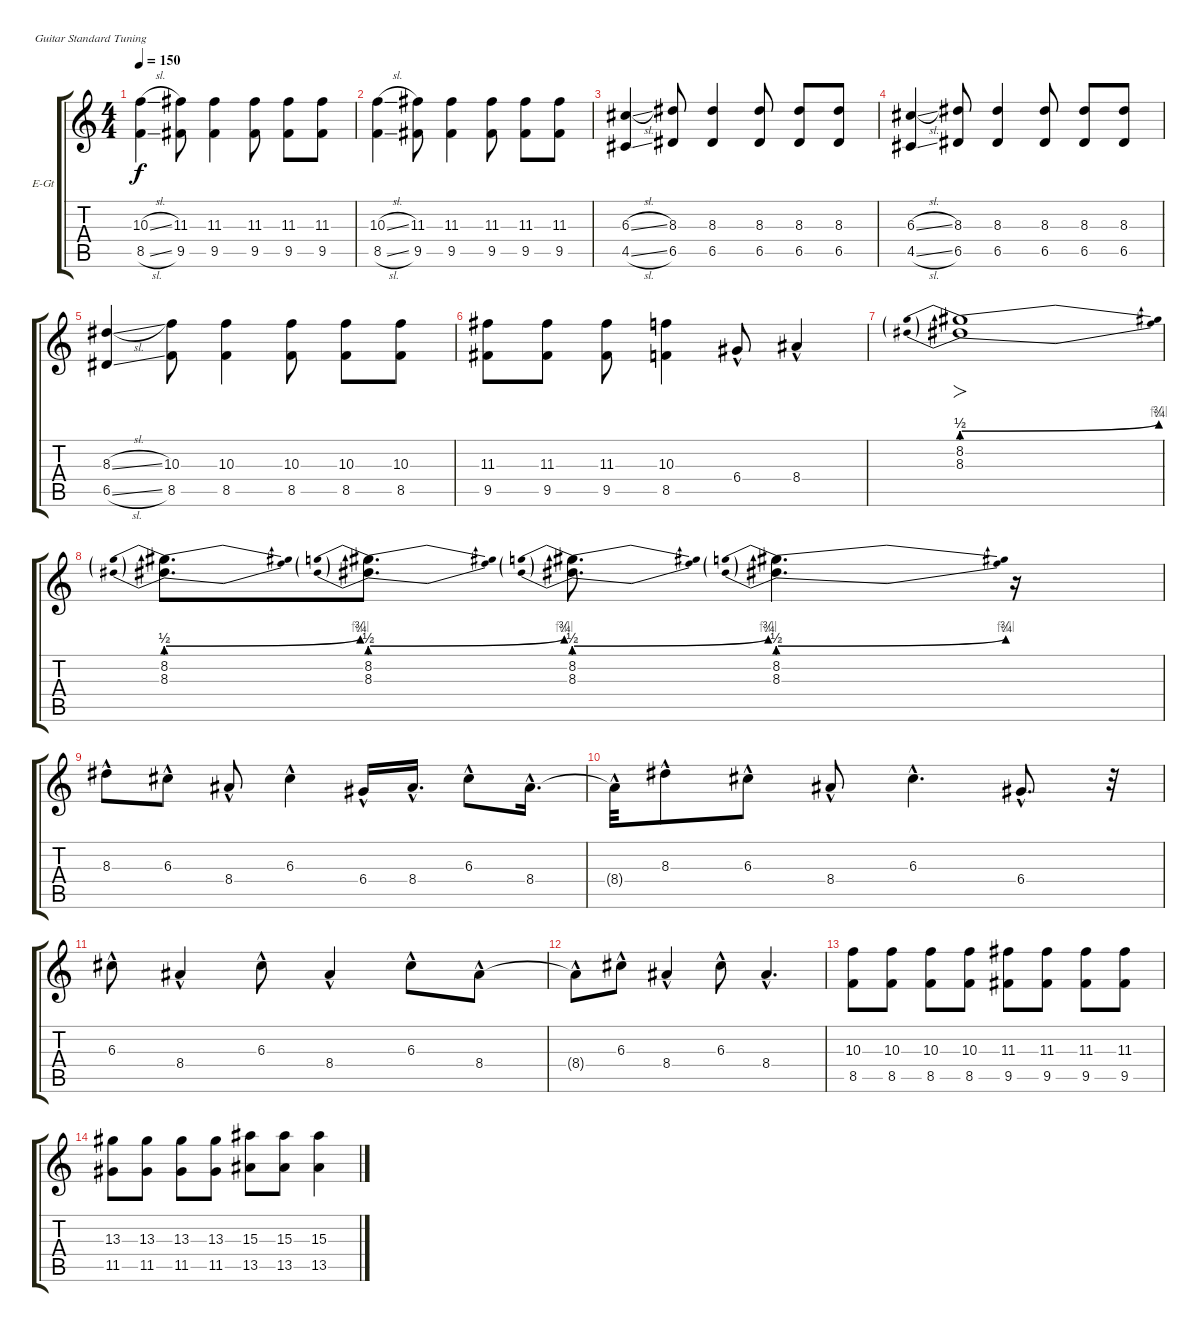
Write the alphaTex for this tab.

\defaultSystemsLayout 4
\bracketExtendMode groupsimilarinstruments
\firstSystemTrackNameOrientation horizontal
\otherSystemsTrackNameOrientation horizontal
\track ("Electric Guitar" "E-Gt") {instrument overdrivenguitar}
\staff {score tabs}
\tuning (E4 B3 G3 D3 A2 E2)
\ts (4 4)
\tempo 150
\clef g2
\scale
0.333333
\ks c
(8.5{sl} 10.3{sl}).4{dy f} (9.5 11.3).8 (9.5 11.3).4 (9.5 11.3).8 (9.5 11.3).8 (9.5 11.3).8 |
\scale
0.333333 (8.5{sl} 10.3{sl}).4 (9.5 11.3).8 (9.5 11.3).4 (9.5 11.3).8 (9.5 11.3).8 (9.5 11.3).8 |
\scale
0.333333 (4.5{sl} 6.3{sl}).4 (6.5 8.3).8 (6.5 8.3).4 (6.5 8.3).8 (6.5 8.3).8 (6.5 8.3).8 |
\scale
0.333333 (4.5{sl} 6.3{sl}).4 (6.5 8.3).8 (6.5 8.3).4 (6.5 8.3).8 (6.5 8.3).8 (6.5 8.3).8 |
\scale
0.333333 (6.5{sl} 8.3{sl}).4 (8.5 10.3).8 (8.5 10.3).4 (8.5 10.3).8 (8.5 10.3).8 (8.5 10.3).8 |
\scale
0.333333 (9.5 11.3).8 (9.5 11.3).8 (9.5 11.3).8 (8.5 10.3).4 6.4{hac}.8 8.4{hac}.4 |
\scale
0.333333 (8.2{be (prebendbend 0 2 15.6 3)} 8.3{be (prebendbend 0 1 15.6 4)}).1{fo} |
\scale
0.333333 (8.2{be (prebendbend 0 2 15.6 3)} 8.3{be (prebendbend 0 1 15.6 4)}).8{d} (8.2{be (prebendbend 0 2 15.6 3)} 8.3{be (prebendbend 0 1 15.6 4)}).8{d} (8.2{be (prebendbend 0 2 15.6 3)} 8.3{be (prebendbend 0 1 15.6 4)}).8{d} (8.2{be (prebendbend 0 2 15.6 3)} 8.3{be (prebendbend 0 1 15.6 4)}).4{d} r.16 |
\scale
0.333333 8.3{hac}.8 6.3{hac}.8 8.4{hac}.8 6.3{hac}.4 6.4{hac}.16 8.4{hac}.16{d} 6.3{hac}.8 8.4{hac}.16{d} |
\scale
0.333333 8.4{hac t}.32 8.3{hac}.8 6.3{hac}.8 8.4{hac}.8 6.3{hac}.4{d} 6.4{hac}.8{d} r.32 |
\scale
0.333333 6.3{hac}.8 8.4{hac}.4 6.3{hac}.8 8.4{hac}.4 6.3{hac}.8 8.4{hac}.8 |
\scale
0.333333 8.4{hac t}.8 6.3{hac}.8 8.4{hac}.4 6.3{hac}.8 8.4{hac}.4{d} |
\scale
0.333333 (8.5 10.3).8 (8.5 10.3).8 (8.5 10.3).8 (8.5 10.3).8 (9.5 11.3).8 (9.5 11.3).8 (9.5 11.3).8 (9.5 11.3).8 |
\scale
0.333333 (11.5 13.3).8 (11.5 13.3).8 (11.5 13.3).8 (11.5 13.3).8 (13.5 15.3).8 (13.5 15.3).8 (13.5 15.3).4 |
\scale
0.333333 |
\scale
0.333333
